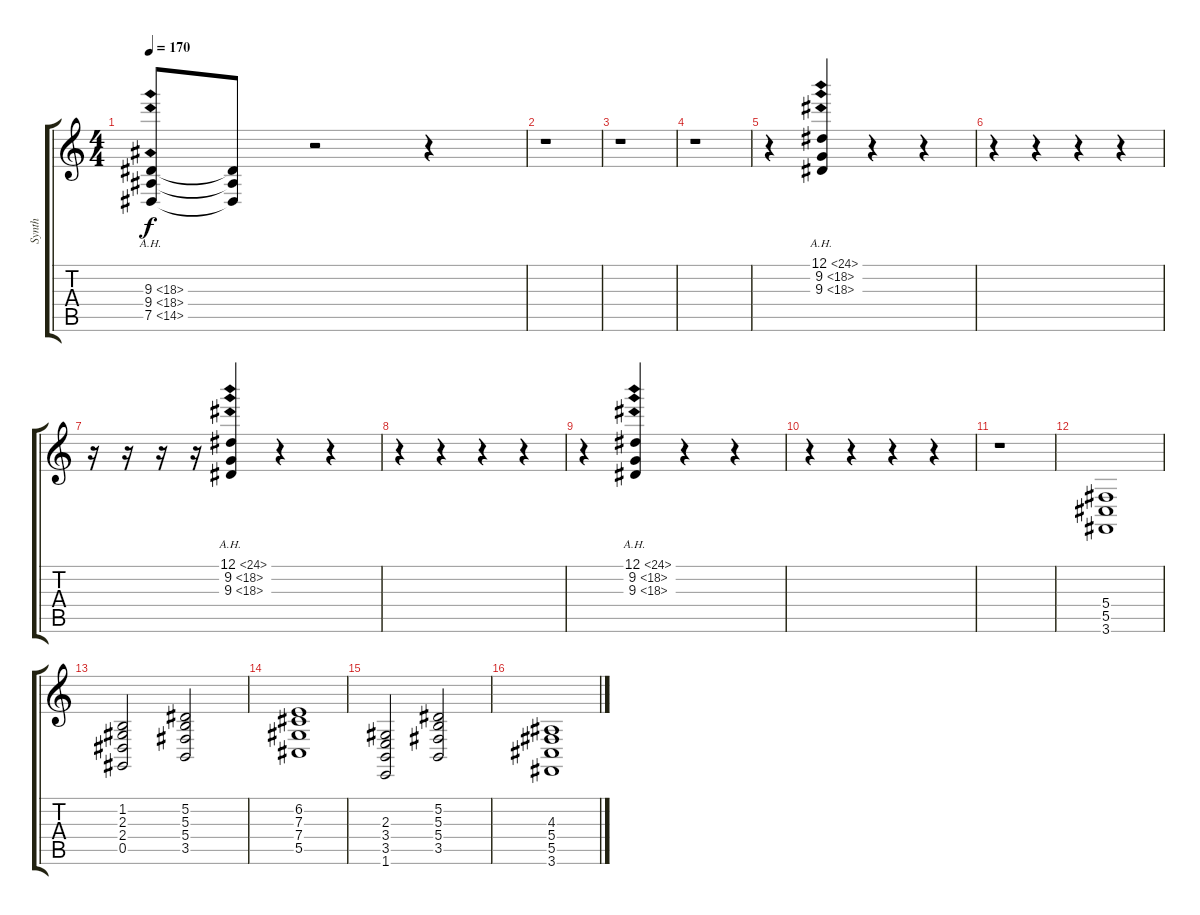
\track ("Synth" "Synth") {instrument stringensemble1}
\staff {score tabs}
\tuning (Eb4 Bb3 Gb3 Db3 Ab2 Eb2) {hide}
\ts (4 4)
\tempo 170
\clef g2
\ks c
(9.3{ah 9} 9.4{ah 9} 7.5{ah 7}).8{dy f} (9.3{t} 9.4{t} 7.5{t}).8 r.2 r.4 |
r.1 |
r.1 |
r.1 |
r.4{instrument rockorgan} (12.1{ah 12} 9.2{ah 9} 9.3{ah 9}).4 r.4 r.4 |
r.4 r.4 r.4 r.4 |
r.16 r.16 r.16 r.16 (12.1{ah 12} 9.2{ah 9} 9.3{ah 9}).4 r.4 r.4 |
r.4 r.4 r.4 r.4 |
r.4 (12.1{ah 12} 9.2{ah 9} 9.3{ah 9}).4 r.4 r.4 |
r.4 r.4 r.4 r.4 |
r.1{instrument stringensemble1} |
(5.4 5.5 3.6).1 |
(1.2 2.3 2.4 0.5).2 (5.2 5.3 5.4 3.5).2 |
(6.2 7.3 7.4 5.5).1 |
(2.3 3.4 3.5 1.6).2 (5.2 5.3 5.4 3.5).2 |
(4.3 5.4 5.5 3.6).1
